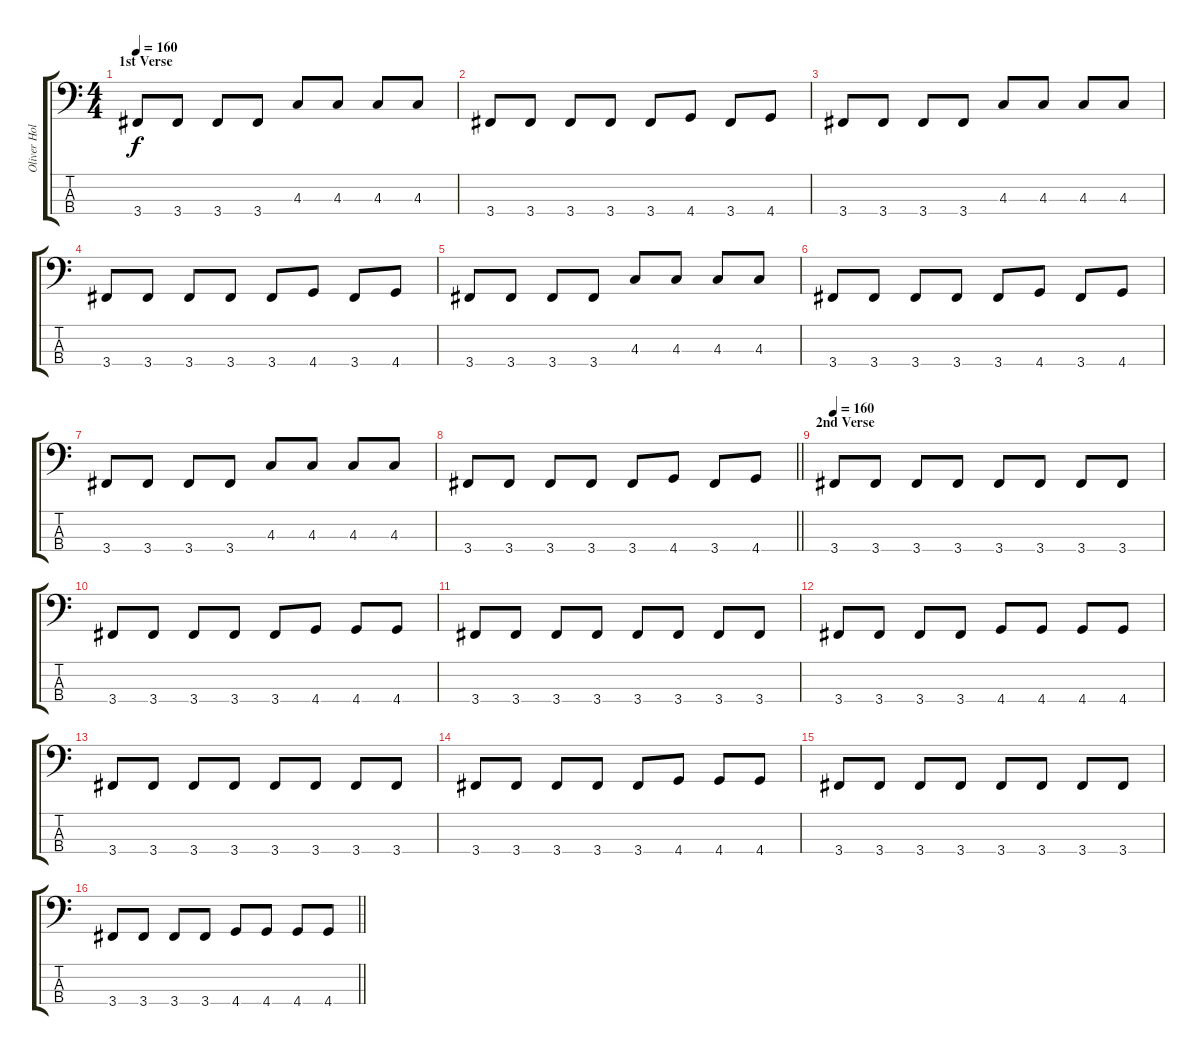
\track ("Oliver Holzwarth" "Oliver Hol") {instrument electricbasspick}
\staff {score tabs}
\tuning (Gb2 Db2 Ab1 Eb1) {hide}
\ts (4 4)
\section ("" "1st Verse")
\tempo 160
\clef f4
\ks c
3.4.8{dy f} 3.4.8 3.4.8 3.4.8 4.3.8 4.3.8 4.3.8 4.3.8 |
3.4.8 3.4.8 3.4.8 3.4.8 3.4.8 4.4.8 3.4.8 4.4.8 |
3.4.8 3.4.8 3.4.8 3.4.8 4.3.8 4.3.8 4.3.8 4.3.8 |
3.4.8 3.4.8 3.4.8 3.4.8 3.4.8 4.4.8 3.4.8 4.4.8 |
3.4.8 3.4.8 3.4.8 3.4.8 4.3.8 4.3.8 4.3.8 4.3.8 |
3.4.8 3.4.8 3.4.8 3.4.8 3.4.8 4.4.8 3.4.8 4.4.8 |
3.4.8 3.4.8 3.4.8 3.4.8 4.3.8 4.3.8 4.3.8 4.3.8 |
\barLineRight lightlight
3.4.8 3.4.8 3.4.8 3.4.8 3.4.8 4.4.8 3.4.8 4.4.8 |
\section ("" "2nd Verse")
\tempo 160
3.4.8 3.4.8 3.4.8 3.4.8 3.4.8 3.4.8 3.4.8 3.4.8 |
3.4.8 3.4.8 3.4.8 3.4.8 3.4.8 4.4.8 4.4.8 4.4.8 |
3.4.8 3.4.8 3.4.8 3.4.8 3.4.8 3.4.8 3.4.8 3.4.8 |
3.4.8 3.4.8 3.4.8 3.4.8 4.4.8 4.4.8 4.4.8 4.4.8 |
3.4.8 3.4.8 3.4.8 3.4.8 3.4.8 3.4.8 3.4.8 3.4.8 |
3.4.8 3.4.8 3.4.8 3.4.8 3.4.8 4.4.8 4.4.8 4.4.8 |
3.4.8 3.4.8 3.4.8 3.4.8 3.4.8 3.4.8 3.4.8 3.4.8 |
\barLineRight lightlight
3.4.8 3.4.8 3.4.8 3.4.8 4.4.8 4.4.8 4.4.8 4.4.8
